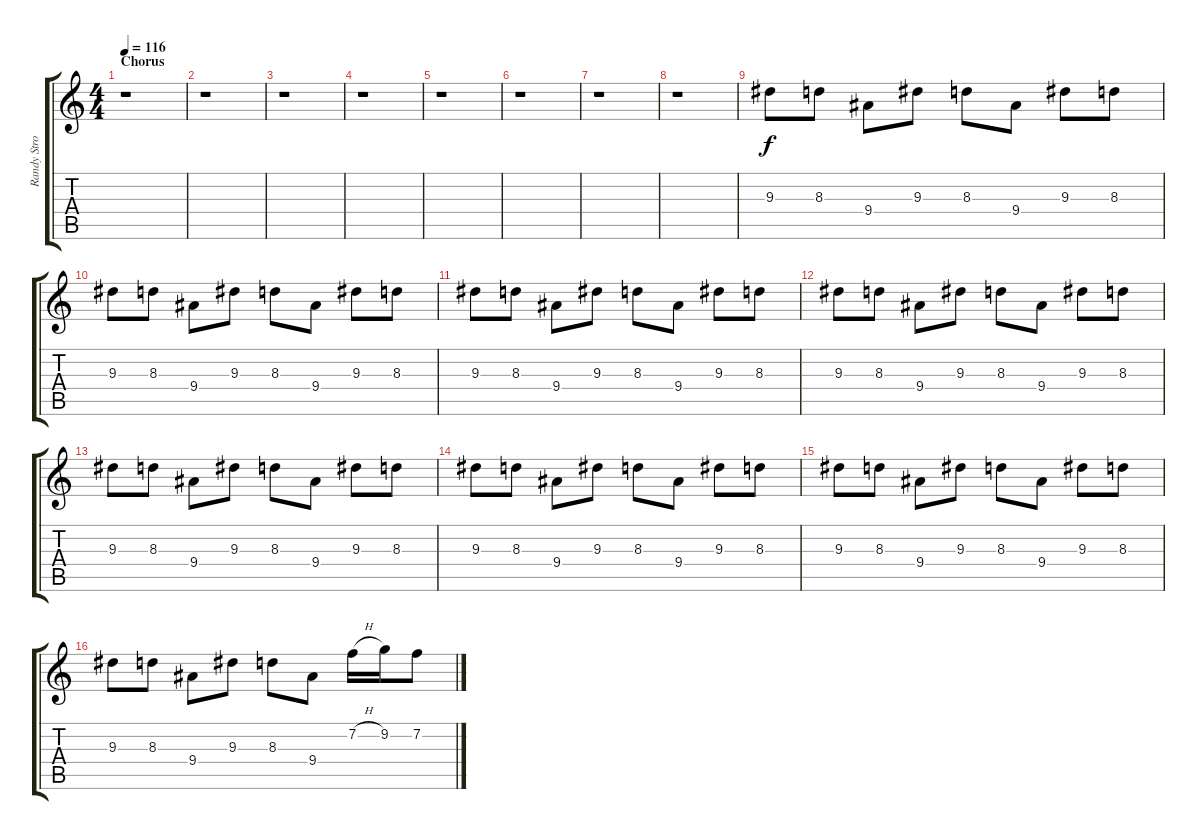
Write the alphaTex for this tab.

\track ("Randy Strohmeyer" "Randy Stro") {instrument distortionguitar}
\staff {score tabs}
\tuning (Eb4 Bb3 Gb3 Db3 Ab2 Db2) {hide}
\ts (4 4)
\section ("" "Chorus")
\tempo 116
\clef g2
\ks c
r.1{dy mp} |
r.1 |
r.1 |
r.1 |
r.1 |
r.1 |
r.1 |
r.1 |
9.3.8{dy f} 8.3.8 9.4.8 9.3.8 8.3.8 9.4.8 9.3.8 8.3.8 |
9.3.8 8.3.8 9.4.8 9.3.8 8.3.8 9.4.8 9.3.8 8.3.8 |
9.3.8 8.3.8 9.4.8 9.3.8 8.3.8 9.4.8 9.3.8 8.3.8 |
9.3.8 8.3.8 9.4.8 9.3.8 8.3.8 9.4.8 9.3.8 8.3.8 |
9.3.8 8.3.8 9.4.8 9.3.8 8.3.8 9.4.8 9.3.8 8.3.8 |
9.3.8 8.3.8 9.4.8 9.3.8 8.3.8 9.4.8 9.3.8 8.3.8 |
9.3.8 8.3.8 9.4.8 9.3.8 8.3.8 9.4.8 9.3.8 8.3.8 |
9.3.8 8.3.8 9.4.8 9.3.8 8.3.8 9.4.8 7.2{h}.16 9.2.16 7.2.8
